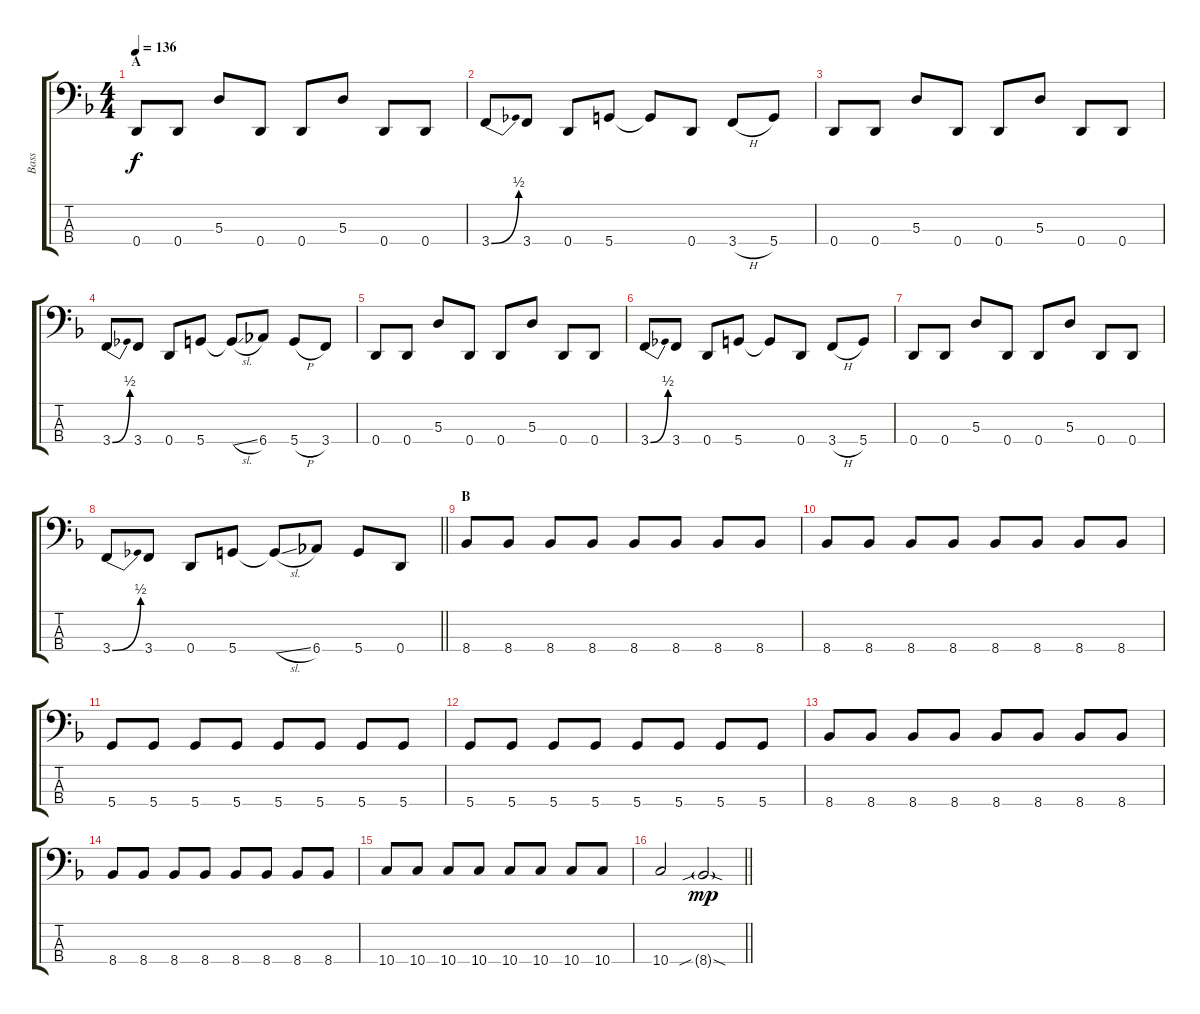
\track ("Bass" "Bass") {instrument electricbasspick}
\staff {score tabs}
\tuning (G2 D2 A1 D1) {hide}
\ts (4 4)
\section ("" "A")
\tempo 136
\clef f4
\ks dminor
0.4.8{dy f} 0.4.8 5.3.8 0.4.8 0.4.8 5.3.8 0.4.8 0.4.8 |
3.4{be (bend 0 0 60 2)}.8 3.4.8 0.4.8 5.4.8 5.4{t}.8 0.4.8 3.4{h}.8 5.4.8 |
0.4.8 0.4.8 5.3.8 0.4.8 0.4.8 5.3.8 0.4.8 0.4.8 |
3.4{be (bend 0 0 60 2)}.8 3.4.8 0.4.8 5.4.8 5.4{sl t}.8 6.4.8 5.4{h}.8 3.4.8 |
0.4.8 0.4.8 5.3.8 0.4.8 0.4.8 5.3.8 0.4.8 0.4.8 |
3.4{be (bend 0 0 60 2)}.8 3.4.8 0.4.8 5.4.8 5.4{t}.8 0.4.8 3.4{h}.8 5.4.8 |
0.4.8 0.4.8 5.3.8 0.4.8 0.4.8 5.3.8 0.4.8 0.4.8 |
\barLineRight lightlight
3.4{be (bend 0 0 60 2)}.8 3.4.8 0.4.8 5.4.8 5.4{sl t}.8 6.4.8 5.4.8 0.4.8 |
\section ("" "B")
8.4.8 8.4.8 8.4.8 8.4.8 8.4.8 8.4.8 8.4.8 8.4.8 |
8.4.8 8.4.8 8.4.8 8.4.8 8.4.8 8.4.8 8.4.8 8.4.8 |
5.4.8 5.4.8 5.4.8 5.4.8 5.4.8 5.4.8 5.4.8 5.4.8 |
5.4.8 5.4.8 5.4.8 5.4.8 5.4.8 5.4.8 5.4.8 5.4.8 |
8.4.8 8.4.8 8.4.8 8.4.8 8.4.8 8.4.8 8.4.8 8.4.8 |
8.4.8 8.4.8 8.4.8 8.4.8 8.4.8 8.4.8 8.4.8 8.4.8 |
10.4.8 10.4.8 10.4.8 10.4.8 10.4.8 10.4.8 10.4.8 10.4.8 |
\barLineRight lightlight
10.4.2 8.4{sib sod g}.2{dy mp}
